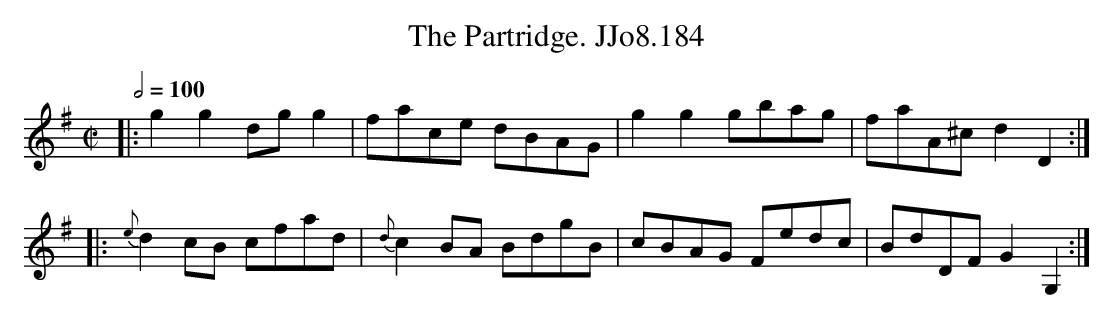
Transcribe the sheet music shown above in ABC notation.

X:1
T:Partridge. JJo8.184, The
M:C|
L:1/8
Q:1/2=100
K:G
|:g2g2dgg2|face dBAG|g2g2gbag|faA^cd2D2:|
|:{e}d2cB cfad|{d}c2BA BdgB|cBAG Fedc|BdDFG2G,2:|
